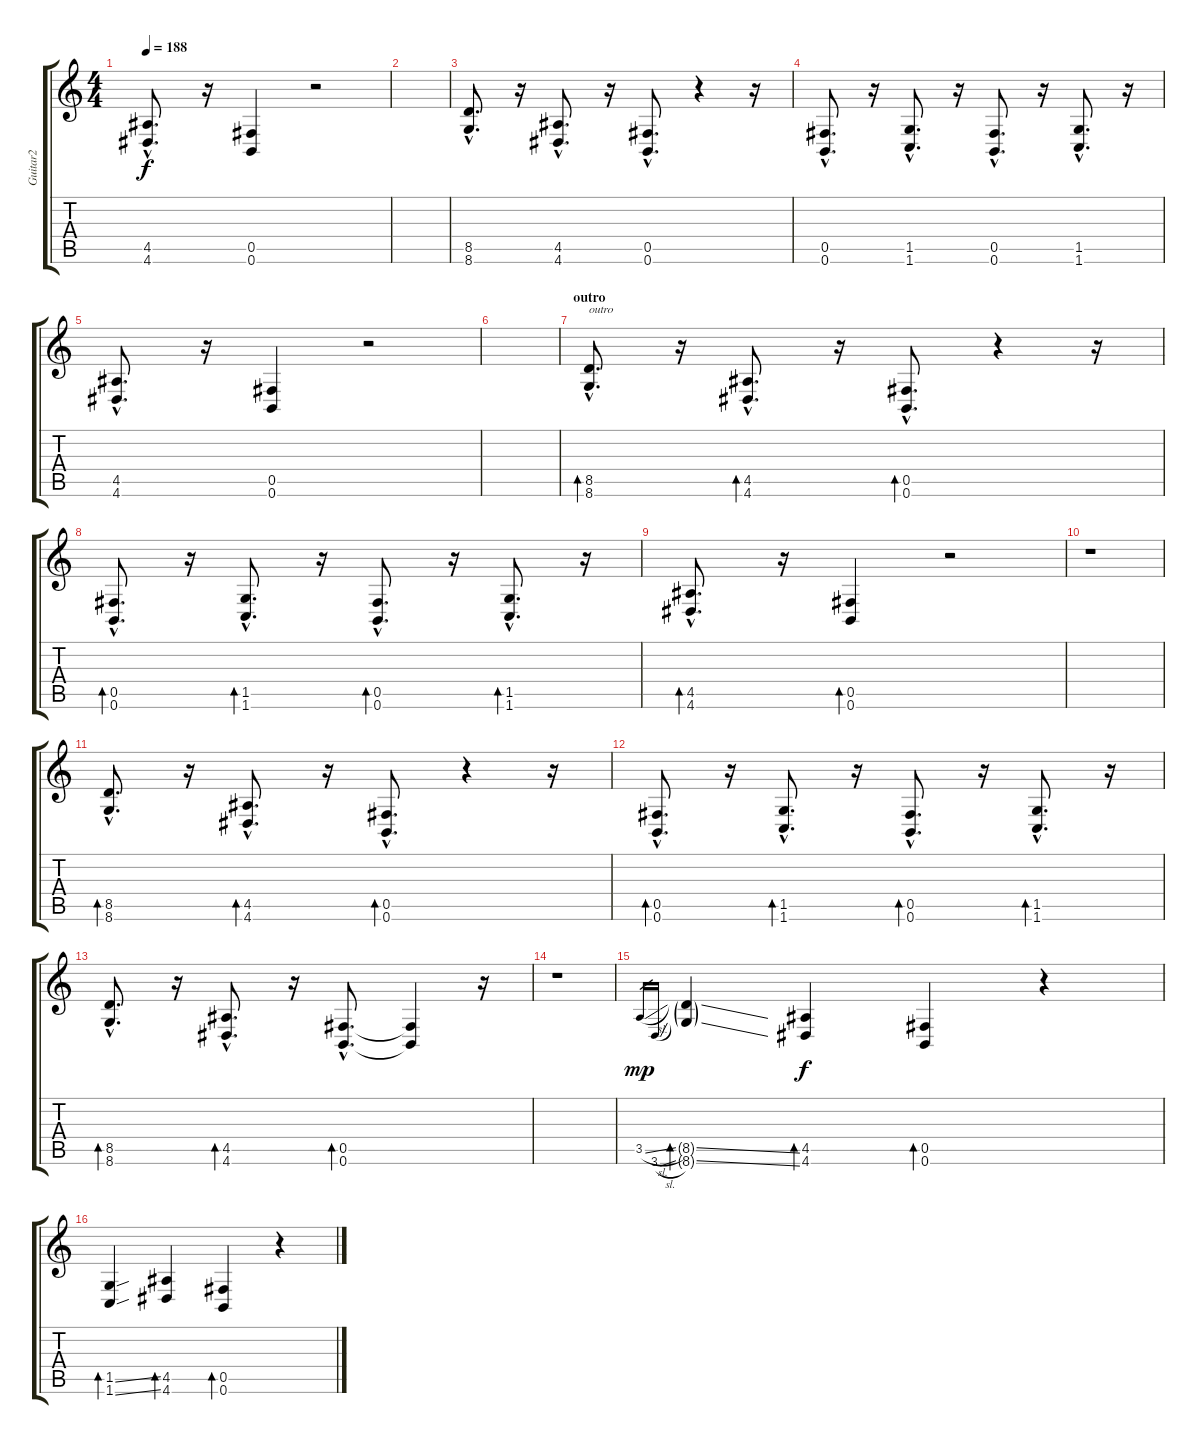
\track ("Guitar2" "Guitar2") {instrument distortionguitar}
\staff {score tabs}
\tuning (Db4 Ab3 E3 B2 Gb2 B1) {hide}
\ts (4 4)
\tempo 188
\clef g2
\ks c
(4.5{hac} 4.6{hac}).8{d dy f} r.16 (0.5 0.6).4 r.2 |
|
(8.5{hac} 8.6{hac}).8{d} r.16 (4.5{hac} 4.6{hac}).8{d} r.16 (0.5{hac} 0.6{hac}).8{d} r.4 r.16 |
(0.5{hac} 0.6{hac}).8{d} r.16 (1.5{hac} 1.6{hac}).8{d} r.16 (0.5{hac} 0.6{hac}).8{d} r.16 (1.5{hac} 1.6{hac}).8{d} r.16 |
(4.5{hac} 4.6{hac}).8{d} r.16 (0.5 0.6).4 r.2 |
|
\section ("" "outro")
(8.5{hac} 8.6{hac}).8{d bd 60 txt "outro"} r.16 (4.5{hac} 4.6{hac}).8{d bd 60} r.16 (0.5{hac} 0.6{hac}).8{d bd 60} r.4 r.16 |
(0.5{hac} 0.6{hac}).8{d bd 60} r.16 (1.5{hac} 1.6{hac}).8{d bd 120} r.16 (0.5{hac} 0.6{hac}).8{d bd 120} r.16 (1.5{hac} 1.6{hac}).8{d bd 120} r.16 |
(4.5{hac} 4.6{hac}).8{d bd 120} r.16 (0.5 0.6).4{bd 120} r.2 |
r.1 |
(8.5{hac} 8.6{hac}).8{d bd 60} r.16 (4.5{hac} 4.6{hac}).8{d bd 60} r.16 (0.5{hac} 0.6{hac}).8{d bd 60} r.4 r.16 |
(0.5{hac} 0.6{hac}).8{d bd 60} r.16 (1.5{hac} 1.6{hac}).8{d bd 120} r.16 (0.5{hac} 0.6{hac}).8{d bd 120} r.16 (1.5{hac} 1.6{hac}).8{d bd 120} r.16 |
(8.5{hac} 8.6{hac}).8{d bd 60} r.16 (4.5{hac} 4.6{hac}).8{d bd 60} r.16 (0.5{hac} 0.6{hac}).8{d bd 60} (0.5{t} 0.6{t}).4 r.16 |
r.1 |
3.5{sl}.16{gr dy mp} 3.6{sl}.16{gr} (8.5{ss g} 8.6{ss g}).4{bd 120} (4.5 4.6).4{bd 120 dy f} (0.5 0.6).4{bd 120} r.4 |
(1.5{ss} 1.6{ss}).4{bd 120} (4.5 4.6).4{bd 120} (0.5 0.6).4{bd 120} r.4
